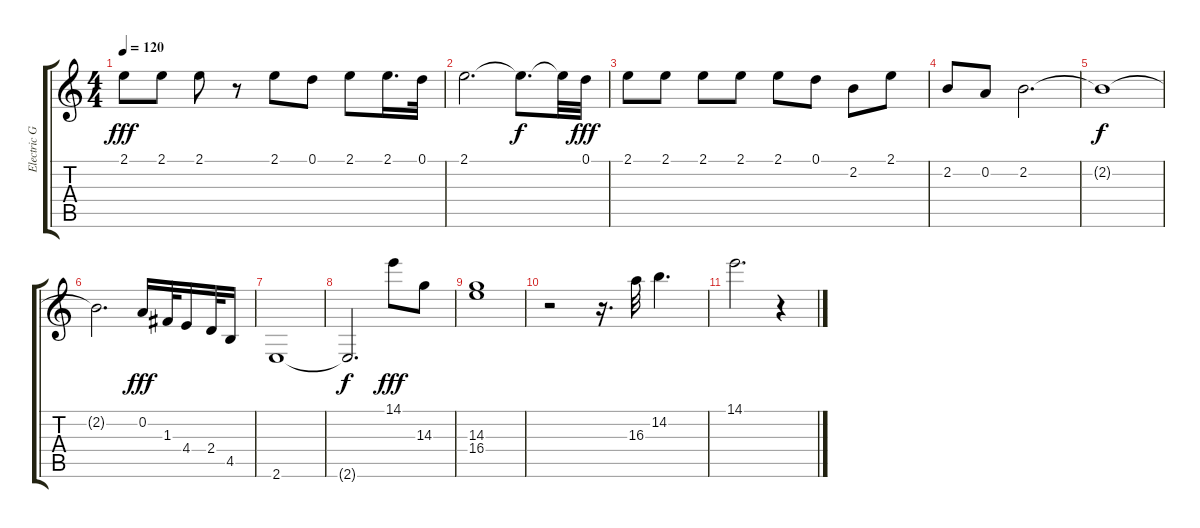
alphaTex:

\track ("Electric Guitar 2-2" "Electric G") {instrument distortionguitar}
\staff {score tabs}
\tuning (D4 A3 F3 C3 G2 D2) {hide}
\ts (4 4)
\tempo 120
\clef g2
\ks c
2.1.8{dy fff} 2.1.8 2.1.8 r.8 2.1.8 0.1.8 2.1.8 2.1.16{d} 0.1.32 |
2.1.2{d} 2.1{t}.8{d dy f} 2.1{t}.32 0.1.32{dy fff} |
2.1.8 2.1.8 2.1.8 2.1.8 2.1.8 0.1.8 2.2.8 2.1.8 |
2.2.8 0.2.8 2.2.2{d} |
2.2{t}.1{dy f} |
2.2{t}.2{d} 0.2.16{dy fff} 1.3.32 4.4.16 2.4.32 4.5.16 |
2.6.1 |
2.6{t}.2{d dy f} 14.1.8{dy fff} 14.3.8 |
(14.3 16.4).1{volume 14} |
r.2 r.16{d} 16.3.32{volume 3} 14.2.4{d volume 3} |
14.1.2{d volume 0} r.4
